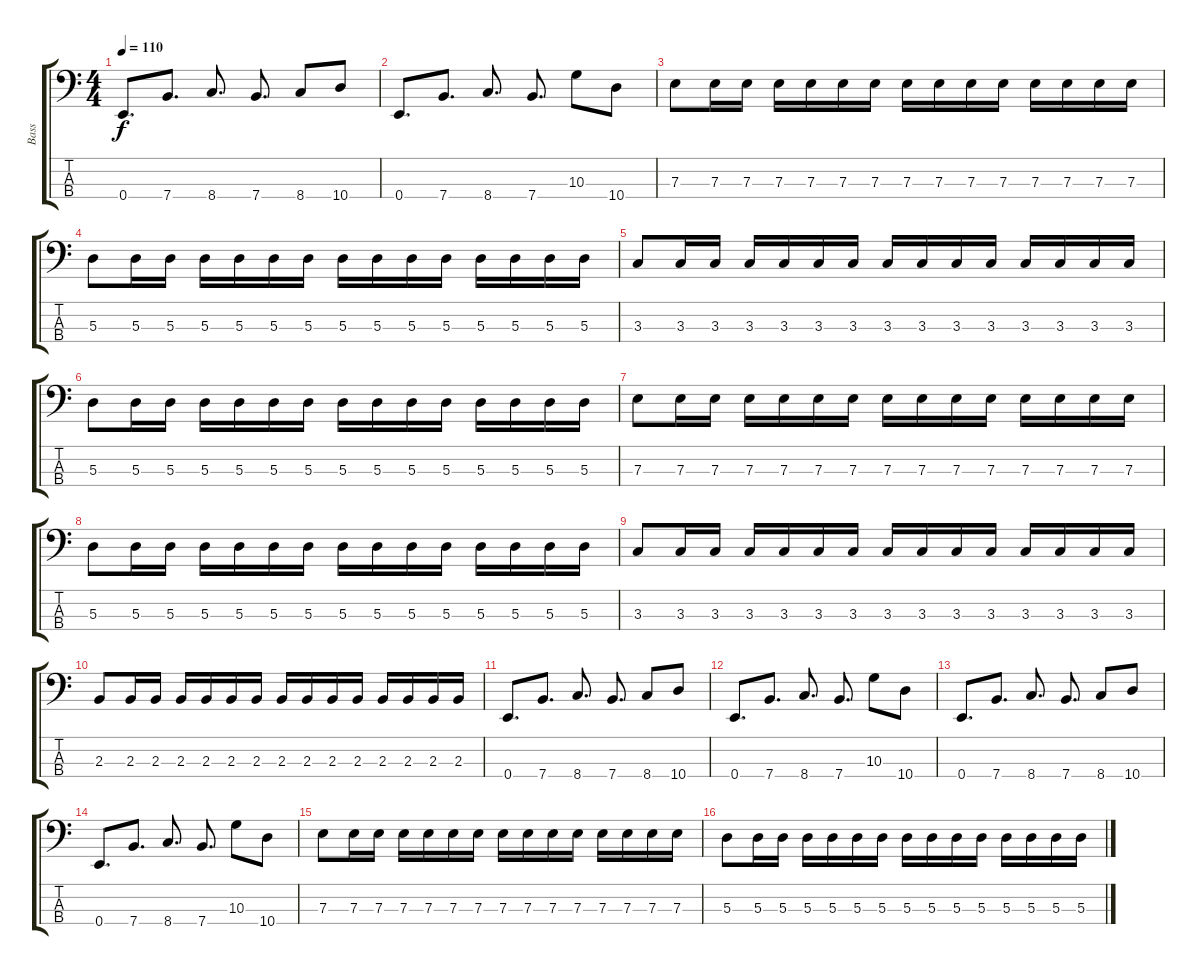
\track ("Bass" "Bass") {instrument electricbassfinger}
\staff {score tabs}
\tuning (G2 D2 A1 E1) {hide}
\ts (4 4)
\tempo 110
\clef f4
\ks c
0.4.8{d dy f} 7.4.8{d} 8.4.8{d} 7.4.8{d} 8.4.8 10.4.8 |
0.4.8{d} 7.4.8{d} 8.4.8{d} 7.4.8{d} 10.3.8 10.4.8 |
7.3.8 7.3.16 7.3.16 7.3.16 7.3.16 7.3.16 7.3.16 7.3.16 7.3.16 7.3.16 7.3.16 7.3.16 7.3.16 7.3.16 7.3.16 |
5.3.8 5.3.16 5.3.16 5.3.16 5.3.16 5.3.16 5.3.16 5.3.16 5.3.16 5.3.16 5.3.16 5.3.16 5.3.16 5.3.16 5.3.16 |
3.3.8 3.3.16 3.3.16 3.3.16 3.3.16 3.3.16 3.3.16 3.3.16 3.3.16 3.3.16 3.3.16 3.3.16 3.3.16 3.3.16 3.3.16 |
5.3.8 5.3.16 5.3.16 5.3.16 5.3.16 5.3.16 5.3.16 5.3.16 5.3.16 5.3.16 5.3.16 5.3.16 5.3.16 5.3.16 5.3.16 |
7.3.8 7.3.16 7.3.16 7.3.16 7.3.16 7.3.16 7.3.16 7.3.16 7.3.16 7.3.16 7.3.16 7.3.16 7.3.16 7.3.16 7.3.16 |
5.3.8 5.3.16 5.3.16 5.3.16 5.3.16 5.3.16 5.3.16 5.3.16 5.3.16 5.3.16 5.3.16 5.3.16 5.3.16 5.3.16 5.3.16 |
3.3.8 3.3.16 3.3.16 3.3.16 3.3.16 3.3.16 3.3.16 3.3.16 3.3.16 3.3.16 3.3.16 3.3.16 3.3.16 3.3.16 3.3.16 |
2.3.8 2.3.16 2.3.16 2.3.16 2.3.16 2.3.16 2.3.16 2.3.16 2.3.16 2.3.16 2.3.16 2.3.16 2.3.16 2.3.16 2.3.16 |
0.4.8{d} 7.4.8{d} 8.4.8{d} 7.4.8{d} 8.4.8 10.4.8 |
0.4.8{d} 7.4.8{d} 8.4.8{d} 7.4.8{d} 10.3.8 10.4.8 |
0.4.8{d} 7.4.8{d} 8.4.8{d} 7.4.8{d} 8.4.8 10.4.8 |
0.4.8{d} 7.4.8{d} 8.4.8{d} 7.4.8{d} 10.3.8 10.4.8 |
7.3.8 7.3.16 7.3.16 7.3.16 7.3.16 7.3.16 7.3.16 7.3.16 7.3.16 7.3.16 7.3.16 7.3.16 7.3.16 7.3.16 7.3.16 |
5.3.8 5.3.16 5.3.16 5.3.16 5.3.16 5.3.16 5.3.16 5.3.16 5.3.16 5.3.16 5.3.16 5.3.16 5.3.16 5.3.16 5.3.16
